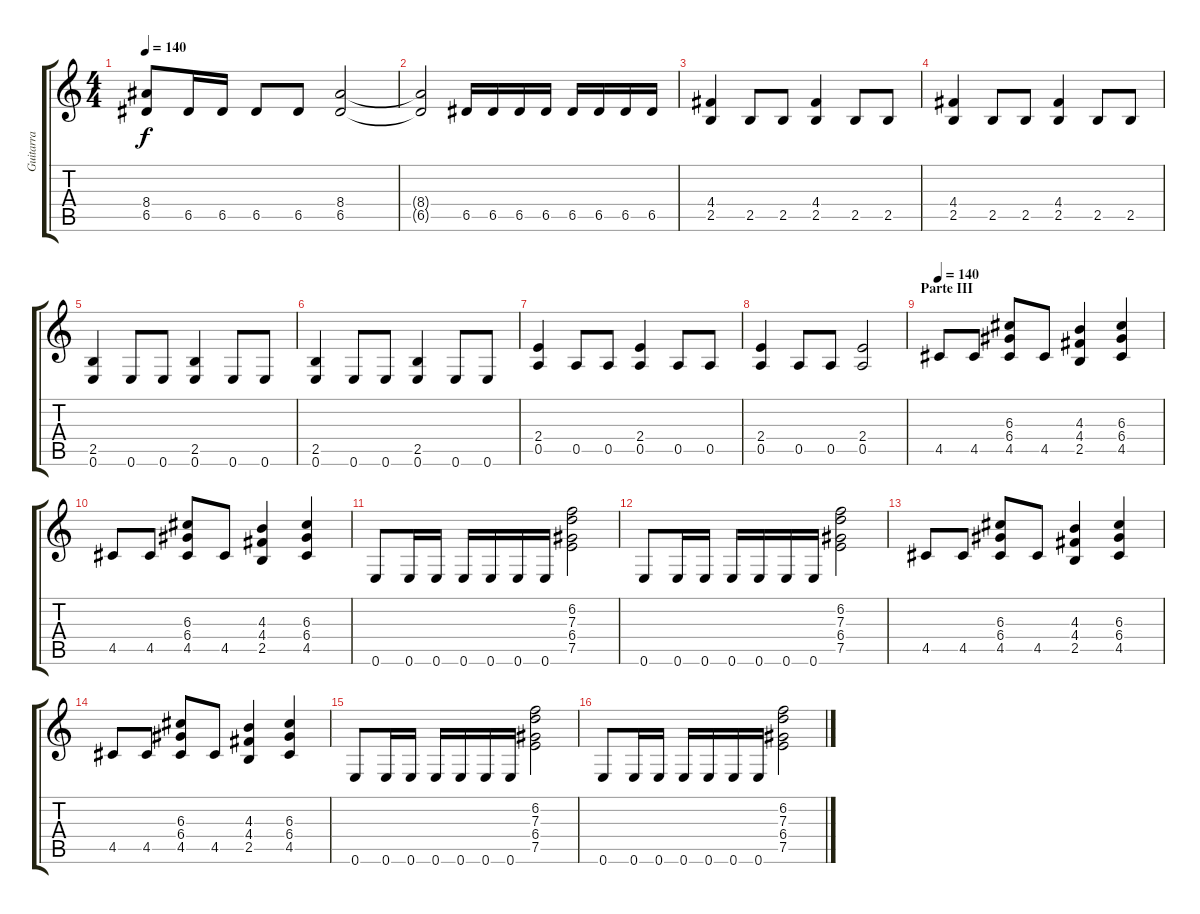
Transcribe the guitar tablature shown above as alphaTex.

\track ("Guitarra" "Guitarra") {instrument electricguitarclean}
\staff {score tabs}
\tuning (E4 B3 G3 D3 A2 E2) {hide}
\ts (4 4)
\tempo 140
\clef g2
\ks c
(8.4 6.5).8{dy f} 6.5.16 6.5.16 6.5.8 6.5.8 (8.4 6.5).2 |
(8.4{t} 6.5{t}).2 6.5.16 6.5.16 6.5.16 6.5.16 6.5.16 6.5.16 6.5.16 6.5.16 |
(4.4 2.5).4 2.5.8 2.5.8 (4.4 2.5).4 2.5.8 2.5.8 |
(4.4 2.5).4 2.5.8 2.5.8 (4.4 2.5).4 2.5.8 2.5.8 |
(2.5 0.6).4 0.6.8 0.6.8 (2.5 0.6).4 0.6.8 0.6.8 |
(2.5 0.6).4 0.6.8 0.6.8 (2.5 0.6).4 0.6.8 0.6.8 |
(2.4 0.5).4 0.5.8 0.5.8 (2.4 0.5).4 0.5.8 0.5.8 |
(2.4 0.5).4 0.5.8 0.5.8 (2.4 0.5).2 |
\section ("" "Parte III")
\tempo 140
4.5.8{instrument overdrivenguitar} 4.5.8 (6.3 6.4 4.5).8 4.5.8 (4.3 4.4 2.5).4 (6.3 6.4 4.5).4 |
4.5.8 4.5.8 (6.3 6.4 4.5).8 4.5.8 (4.3 4.4 2.5).4 (6.3 6.4 4.5).4 |
0.6.8 0.6.16 0.6.16 0.6.16 0.6.16 0.6.16 0.6.16 (6.2 7.3 6.4 7.5).2{volume 4} |
0.6.8{volume 11} 0.6.16 0.6.16 0.6.16 0.6.16 0.6.16 0.6.16 (6.2 7.3 6.4 7.5).2{volume 4} |
4.5.8{volume 11} 4.5.8 (6.3 6.4 4.5).8 4.5.8 (4.3 4.4 2.5).4 (6.3 6.4 4.5).4 |
4.5.8 4.5.8 (6.3 6.4 4.5).8 4.5.8 (4.3 4.4 2.5).4 (6.3 6.4 4.5).4 |
0.6.8 0.6.16 0.6.16 0.6.16 0.6.16 0.6.16 0.6.16 (6.2 7.3 6.4 7.5).2{volume 4} |
0.6.8{volume 11} 0.6.16 0.6.16 0.6.16 0.6.16 0.6.16 0.6.16 (6.2 7.3 6.4 7.5).2{volume 4}
